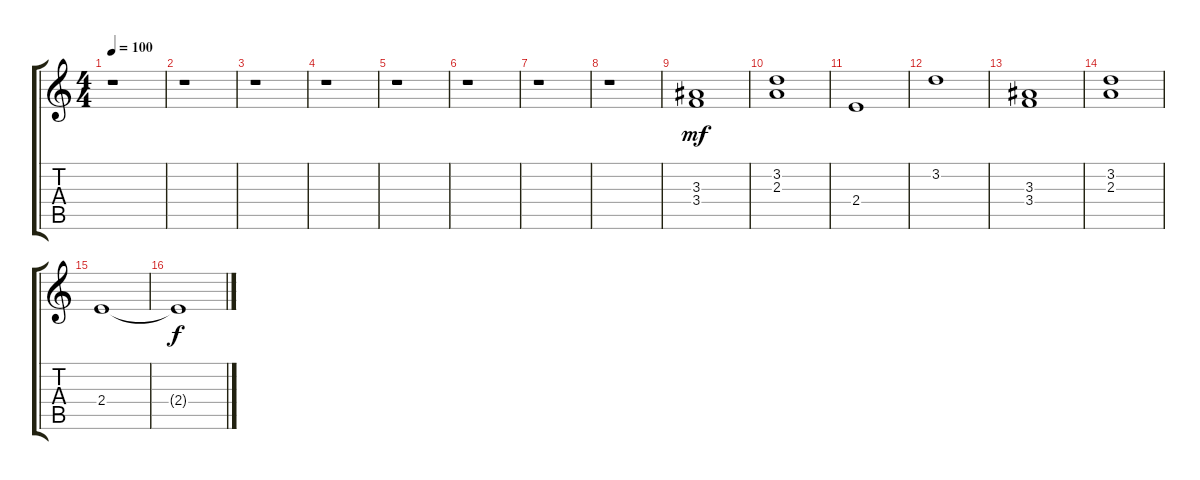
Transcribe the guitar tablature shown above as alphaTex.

\track "" {instrument distortionguitar}
\staff {score tabs}
\tuning (E4 B3 G3 D3 A2 E2) {hide}
\ts (4 4)
\tempo 100
\clef g2
\ks c
r.1{dy mf} |
r.1 |
r.1 |
r.1 |
r.1 |
r.1 |
r.1 |
r.1 |
(3.3 3.4).1 |
(3.2 2.3).1 |
2.4.1 |
3.2.1 |
(3.3 3.4).1 |
(3.2 2.3).1 |
2.4.1 |
2.4{t}.1{dy f}
